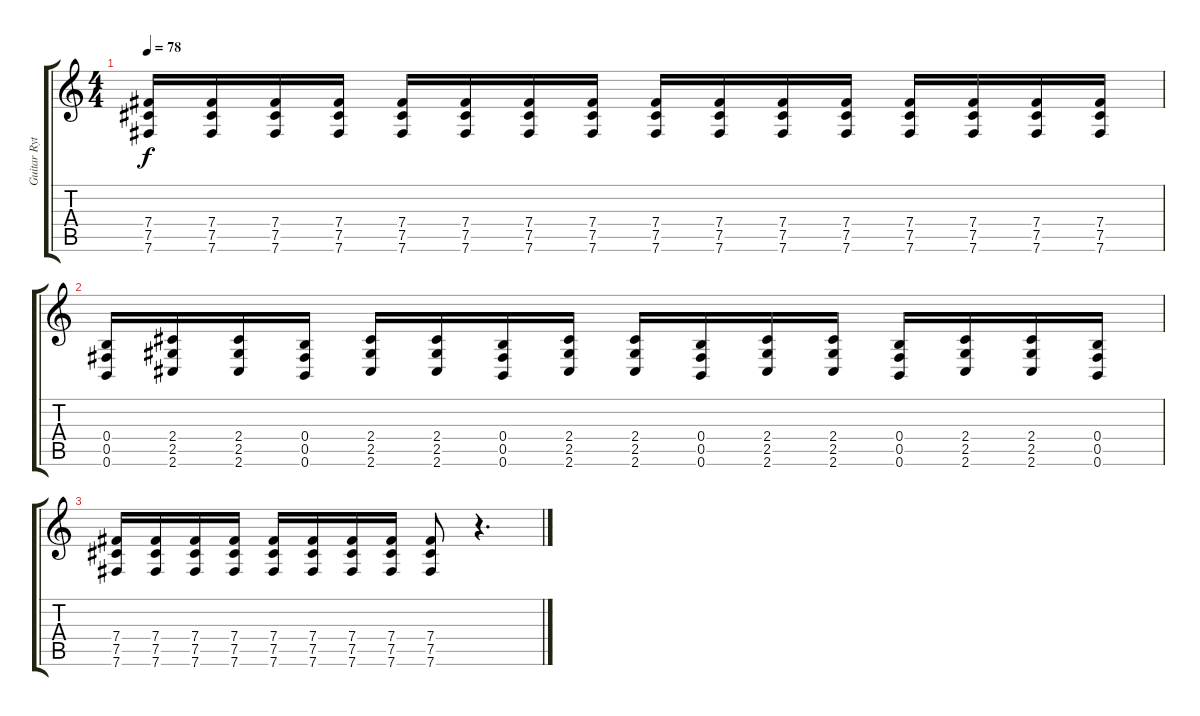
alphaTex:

\track ("Guitar Rythm Dist" "Guitar Ryt") {instrument distortionguitar}
\staff {score tabs}
\tuning (Db4 Ab3 E3 B2 Gb2 B1) {hide}
\ts (4 4)
\tempo 78
\clef g2
\ks c
(7.4 7.5 7.6).16{dy f} (7.4 7.5 7.6).16 (7.4 7.5 7.6).16 (7.4 7.5 7.6).16 (7.4 7.5 7.6).16 (7.4 7.5 7.6).16 (7.4 7.5 7.6).16 (7.4 7.5 7.6).16 (7.4 7.5 7.6).16 (7.4 7.5 7.6).16 (7.4 7.5 7.6).16 (7.4 7.5 7.6).16 (7.4 7.5 7.6).16 (7.4 7.5 7.6).16 (7.4 7.5 7.6).16 (7.4 7.5 7.6).16 |
(0.4 0.5 0.6).16 (2.4 2.5 2.6).16 (2.4 2.5 2.6).16 (0.4 0.5 0.6).16 (2.4 2.5 2.6).16 (2.4 2.5 2.6).16 (0.4 0.5 0.6).16 (2.4 2.5 2.6).16 (2.4 2.5 2.6).16 (0.4 0.5 0.6).16 (2.4 2.5 2.6).16 (2.4 2.5 2.6).16 (0.4 0.5 0.6).16 (2.4 2.5 2.6).16 (2.4 2.5 2.6).16 (0.4 0.5 0.6).16 |
(7.4 7.5 7.6).16 (7.4 7.5 7.6).16 (7.4 7.5 7.6).16 (7.4 7.5 7.6).16 (7.4 7.5 7.6).16 (7.4 7.5 7.6).16 (7.4 7.5 7.6).16 (7.4 7.5 7.6).16 (7.4 7.5 7.6).8 r.4{d}
